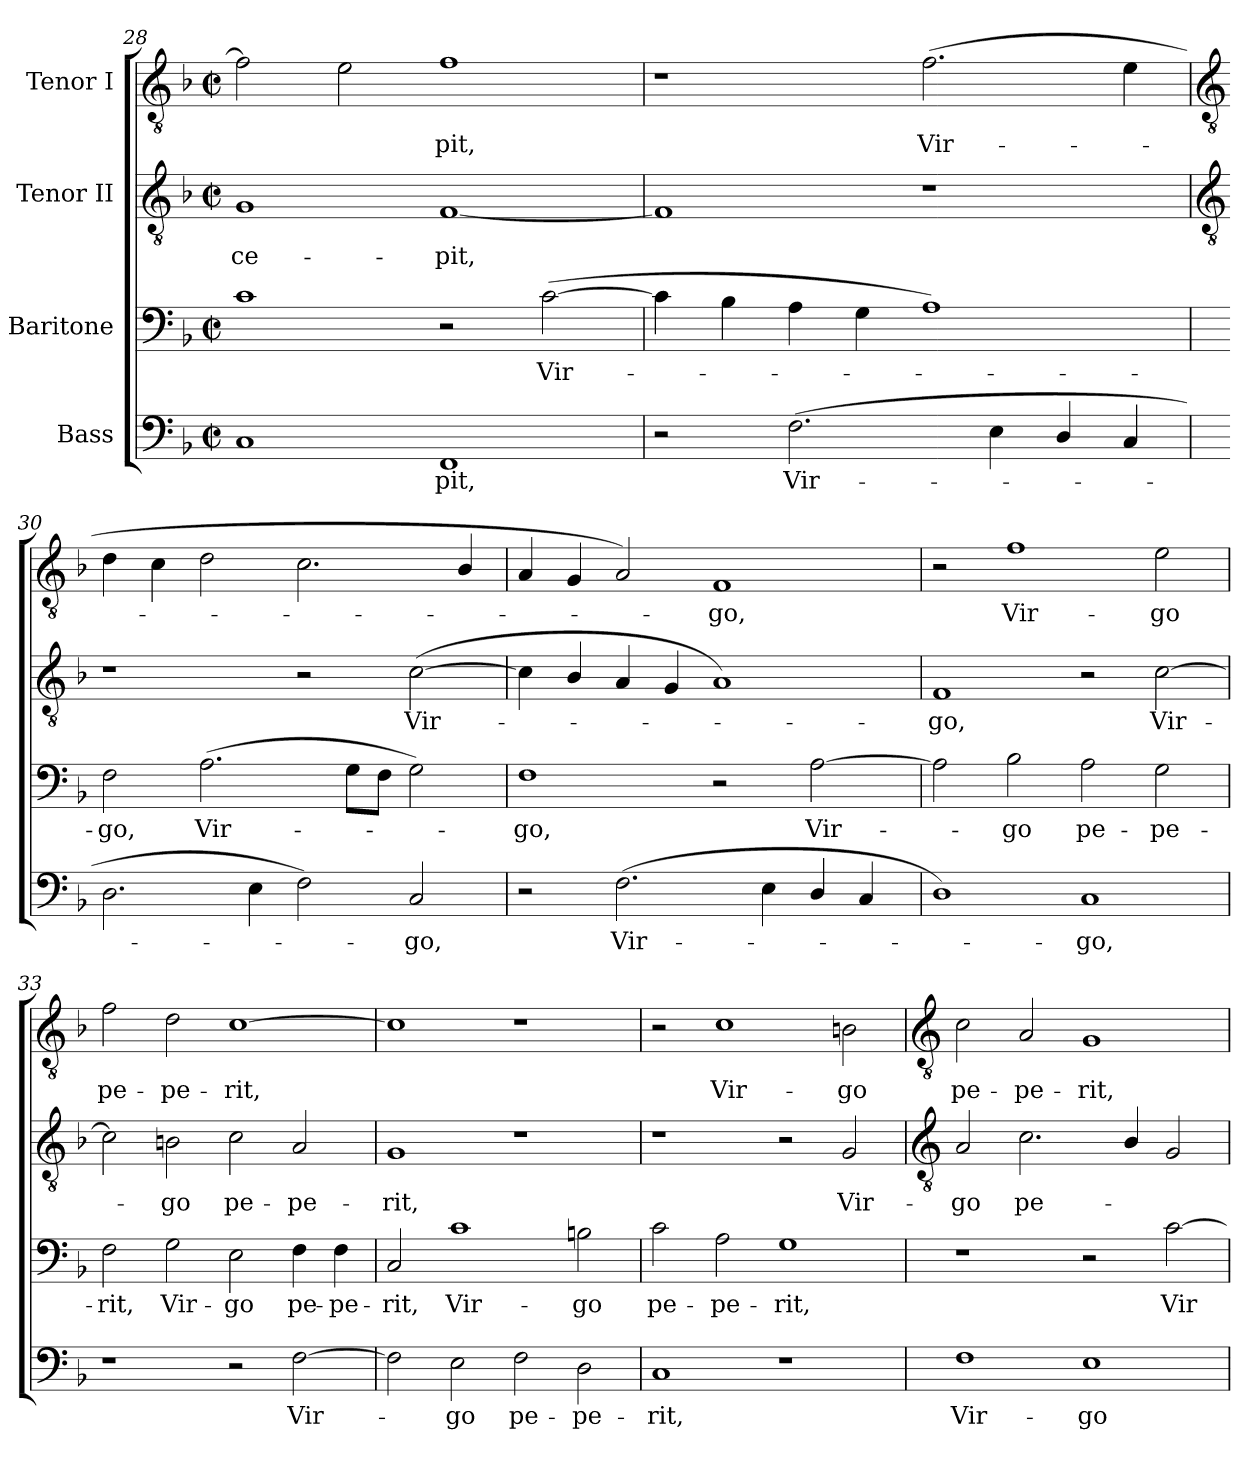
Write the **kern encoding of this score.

**kern	**text	**kern	**text	**kern	**text	**kern	**text
*part4	*part4	*part3	*part3	*part2	*part2	*part1	*part1
*staff4	*staff4	*staff3	*staff3	*staff2	*staff2	*staff1	*staff1
*I"Bass	*	*I"Baritone	*	*I"Tenor II	*	*I"Tenor I	*
*clefF4	*	*clefF4	*	*clefGv2	*	*clefGv2	*
*k[b-]	*	*k[b-]	*	*k[b-]	*	*k[b-]	*
*F:	*	*F:	*	*F:	*	*F:	*
*M4/2	*	*M4/2	*	*M4/2	*	*M4/2	*
*met(c|)	*	*met(c|)	*	*met(c|)	*	*met(c|)	*
=28	=28	=28	=28	=28	=28	=28	=28
!	!	!	!	!	!LO:LY:b	!	!
1C	.	1c	.	1G	ce-	2f]	.
.	.	.	.	.	.	2e	.
!	!LO:LY:b	!	!	!	!LO:LY:b	!	!LO:LY:b
1FF	pit,	2r	.	[1F	-pit,	1f	pit,
!	!	!	!LO:LY:b	!	!	!	!
.	.	(>[2c	Vir-	.	.	.	.
=29	=29	=29	=29	=29	=29	=29	=29
2r	.	4c]	.	1F]	.	1r	.
.	.	4B-	.	.	.	.	.
!	!LO:LY:b	!	!	!	!	!	!
(>2.F	Vir-	4A	.	.	.	.	.
.	.	4G	.	.	.	.	.
!	!	!	!	!	!	!	!LO:LY:b
.	.	1A)	.	1r	.	(>2.f	Vir-
4E	.	.	.	.	.	.	.
4D/	.	.	.	.	.	.	.
4C	.	.	.	.	.	4e	.
!!LO:LB:g=z
=30	=30	=30	=30	=30	=30	=30	=30
*	*	*	*	*clefGv2	*	*clefGv2	*
!	!	!	!LO:LY:b	!	!	!	!
2.D	.	2F	go,	1r	.	4d	.
.	.	.	.	.	.	4c	.
!	!	!	!LO:LY:b	!	!	!	!
.	.	(>2.A	Vir-	.	.	2d	.
4E	.	.	.	.	.	.	.
2F)	.	.	.	2r	.	2.c	.
.	.	8GL	.	.	.	.	.
.	.	8FJ	.	.	.	.	.
!	!LO:LY:b	!	!	!	!LO:LY:b	!	!
2C	go,	2G)	.	(<[2c	Vir-	.	.
.	.	.	.	.	.	4B-/	.
=31	=31	=31	=31	=31	=31	=31	=31
!	!	!	!LO:LY:b	!	!	!	!
2r	.	1F	go,	4c]	.	4A	.
.	.	.	.	4B-/	.	4G	.
!	!LO:LY:b	!	!	!	!	!	!
(>2.F	Vir-	.	.	4A	.	2A)	.
.	.	.	.	4G	.	.	.
!	!	!	!	!	!	!	!LO:LY:b
.	.	2r	.	1A)	.	1F	go,
4E	.	.	.	.	.	.	.
!	!	!	!LO:LY:b	!	!	!	!
4D/	.	[2A	Vir-	.	.	.	.
4C	.	.	.	.	.	.	.
=32	=32	=32	=32	=32	=32	=32	=32
!	!	!	!	!	!LO:LY:b	!	!
1D)	.	2A]	.	1F	go,	2r	.
!	!	!	!LO:LY:b	!	!	!	!LO:LY:b
.	.	2B-	go	.	.	1f	Vir-
!	!LO:LY:b	!	!LO:LY:b	!	!	!	!
1C	go,	2A	pe-	2r	.	.	.
!	!	!	!LO:LY:b	!	!LO:LY:b	!	!LO:LY:b
.	.	2G	-pe-	[2c	Vir-	2e	-go
=33	=33	=33	=33	=33	=33	=33	=33
!	!	!	!LO:LY:b	!	!	!	!LO:LY:b
1r	.	2F	-rit,	2c]	.	2f	pe-
!	!	!	!LO:LY:b	!	!LO:LY:b	!	!LO:LY:b
.	.	2G	Vir-	2Bn	go	2d	-pe-
!	!	!	!LO:LY:b	!	!LO:LY:b	!	!LO:LY:b
2r	.	2E	-go	2c	pe-	[1c	-rit,
!	!LO:LY:b	!	!LO:LY:b	!	!LO:LY:b	!	!
[2F	Vir-	4F	pe-	2A	-pe-	.	.
!	!	!	!LO:LY:b	!	!	!	!
.	.	4F	-pe-	.	.	.	.
=34	=34	=34	=34	=34	=34	=34	=34
!	!	!	!LO:LY:b	!	!LO:LY:b	!	!
2F]	.	2C	-rit,	1G	-rit,	1c]	.
!	!LO:LY:b	!	!LO:LY:b	!	!	!	!
2E	go	1c	Vir-	.	.	.	.
!	!LO:LY:b	!	!	!	!	!	!
2F	pe-	.	.	1r	.	1r	.
!	!LO:LY:b	!	!LO:LY:b	!	!	!	!
2D	-pe-	2Bn	-go	.	.	.	.
=35	=35	=35	=35	=35	=35	=35	=35
!	!LO:LY:b	!	!LO:LY:b	!	!	!	!
1C	-rit,	2c	pe-	1r	.	2r	.
!	!	!	!LO:LY:b	!	!	!	!LO:LY:b
.	.	2A	-pe-	.	.	1c	Vir-
!	!	!	!LO:LY:b	!	!	!	!
1r	.	1G	-rit,	2r	.	.	.
!	!	!	!	!	!LO:LY:b	!	!LO:LY:b
.	.	.	.	2G	Vir-	2Bn	-go
!!LO:LB:g=z
=36	=36	=36	=36	=36	=36	=36	=36
*	*	*	*	*clefGv2	*	*clefGv2	*
!	!LO:LY:b	!	!	!	!LO:LY:b	!	!LO:LY:b
1F	Vir-	1r	.	2A	-go	2c	pe-
!	!	!	!	!	!LO:LY:b	!	!LO:LY:b
.	.	.	.	2.c	pe-	2A	-pe-
!	!LO:LY:b	!	!	!	!	!	!LO:LY:b
1E	-go	2r	.	.	.	1G	-rit,
.	.	.	.	4B-/	.	.	.
!	!	!	!LO:LY:b	!	!	!	!
.	.	[2c	Vir-	2G	.	.	.
=	=	=	=	=	=	=	=
*-	*-	*-	*-	*-	*-	*-	*-
